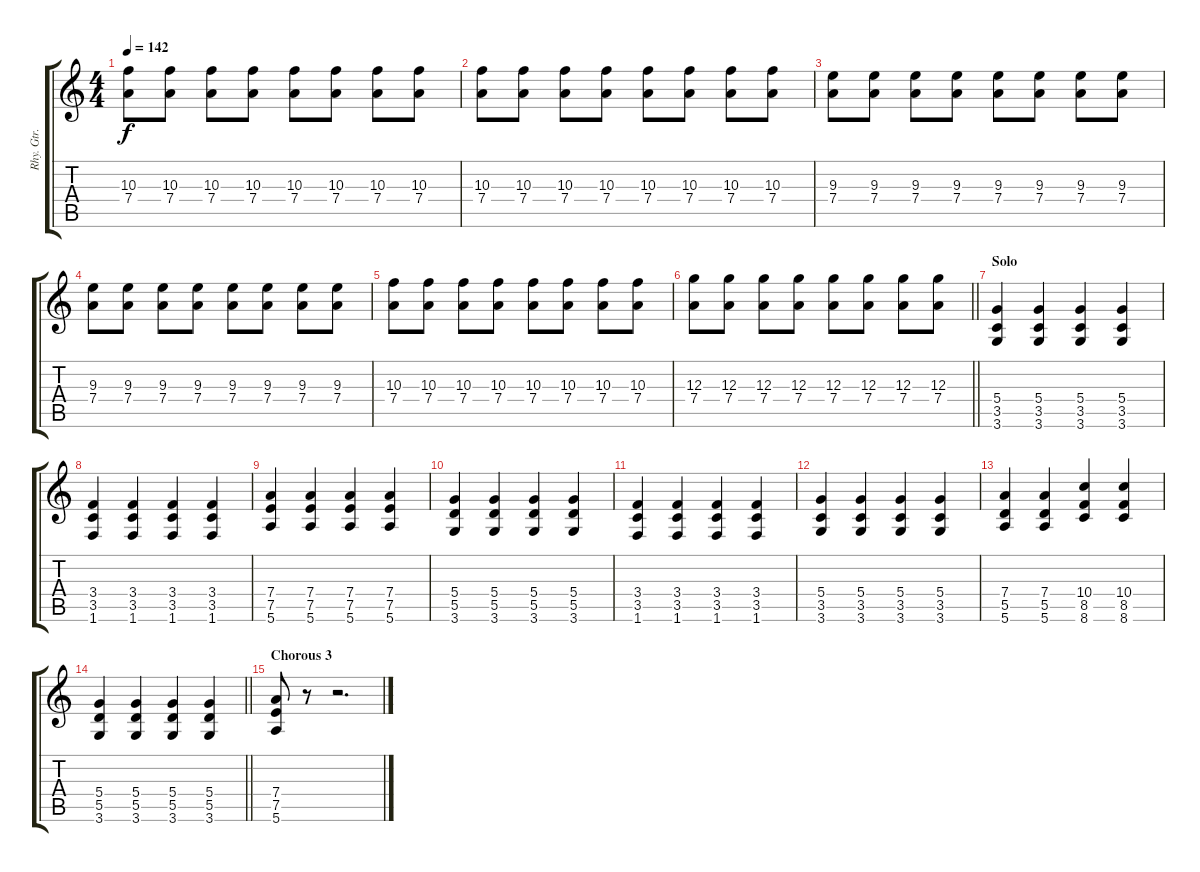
\track ("Rhy. Gtr. 1" "Rhy. Gtr. ") {instrument distortionguitar}
\staff {score tabs}
\tuning (E4 B3 G3 D3 A2 E2) {hide}
\ts (4 4)
\tempo 142
\clef g2
\ks c
(10.3 7.4).8{dy f} (10.3 7.4).8 (10.3 7.4).8 (10.3 7.4).8 (10.3 7.4).8 (10.3 7.4).8 (10.3 7.4).8 (10.3 7.4).8 |
(10.3 7.4).8 (10.3 7.4).8 (10.3 7.4).8 (10.3 7.4).8 (10.3 7.4).8 (10.3 7.4).8 (10.3 7.4).8 (10.3 7.4).8 |
(9.3 7.4).8 (9.3 7.4).8 (9.3 7.4).8 (9.3 7.4).8 (9.3 7.4).8 (9.3 7.4).8 (9.3 7.4).8 (9.3 7.4).8 |
(9.3 7.4).8 (9.3 7.4).8 (9.3 7.4).8 (9.3 7.4).8 (9.3 7.4).8 (9.3 7.4).8 (9.3 7.4).8 (9.3 7.4).8 |
(10.3 7.4).8 (10.3 7.4).8 (10.3 7.4).8 (10.3 7.4).8 (10.3 7.4).8 (10.3 7.4).8 (10.3 7.4).8 (10.3 7.4).8 |
\barLineRight lightlight
(12.3 7.4).8 (12.3 7.4).8 (12.3 7.4).8 (12.3 7.4).8 (12.3 7.4).8 (12.3 7.4).8 (12.3 7.4).8 (12.3 7.4).8 |
\section ("" "Solo")
(5.4 3.5 3.6).4{volume 5} (5.4 3.5 3.6).4 (5.4 3.5 3.6).4 (5.4 3.5 3.6).4 |
(3.4 3.5 1.6).4 (3.4 3.5 1.6).4 (3.4 3.5 1.6).4 (3.4 3.5 1.6).4 |
(7.4 7.5 5.6).4 (7.4 7.5 5.6).4 (7.4 7.5 5.6).4 (7.4 7.5 5.6).4 |
(5.4 5.5 3.6).4 (5.4 5.5 3.6).4 (5.4 5.5 3.6).4 (5.4 5.5 3.6).4 |
(3.4 3.5 1.6).4 (3.4 3.5 1.6).4 (3.4 3.5 1.6).4 (3.4 3.5 1.6).4 |
(5.4 3.5 3.6).4 (5.4 3.5 3.6).4 (5.4 3.5 3.6).4 (5.4 3.5 3.6).4 |
(7.4 5.5 5.6).4 (7.4 5.5 5.6).4 (10.4 8.5 8.6).4 (10.4 8.5 8.6).4 |
\barLineRight lightlight
(5.4 5.5 3.6).4 (5.4 5.5 3.6).4 (5.4 5.5 3.6).4 (5.4 5.5 3.6).4 |
\section ("" "Chorous 3")
(7.4 7.5 5.6).8{volume 6} r.8 r.2{d}
